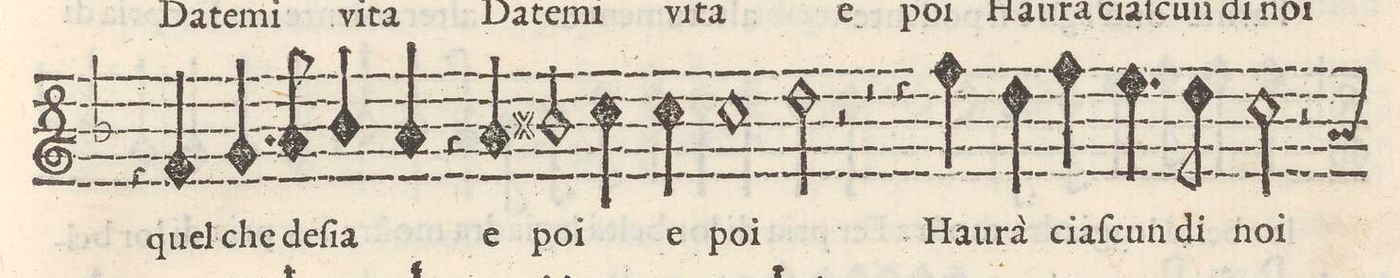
**kern	**text
*I"CANTO	*
*clefG2	*
*k[b-]	*
*M2/1	*
4r	.
4f/	quel
4.g/	che
8a/	de-
4b-/	-ſi-
4a/	-a
4r	.
4a/	e
=19-	=19-
2bn/	po-
4cc\	-i
4cc\	e
1cc	po-
=20-	=20-
2dd\	-i
2r	.
2r	.
4r	.
4ff\	Hau-
=21-	=21-
4dd\	-rà
4ff\	ciaſ-
4.ee\	-cun
8dd\	di
2cc\	noi
*-	*-
